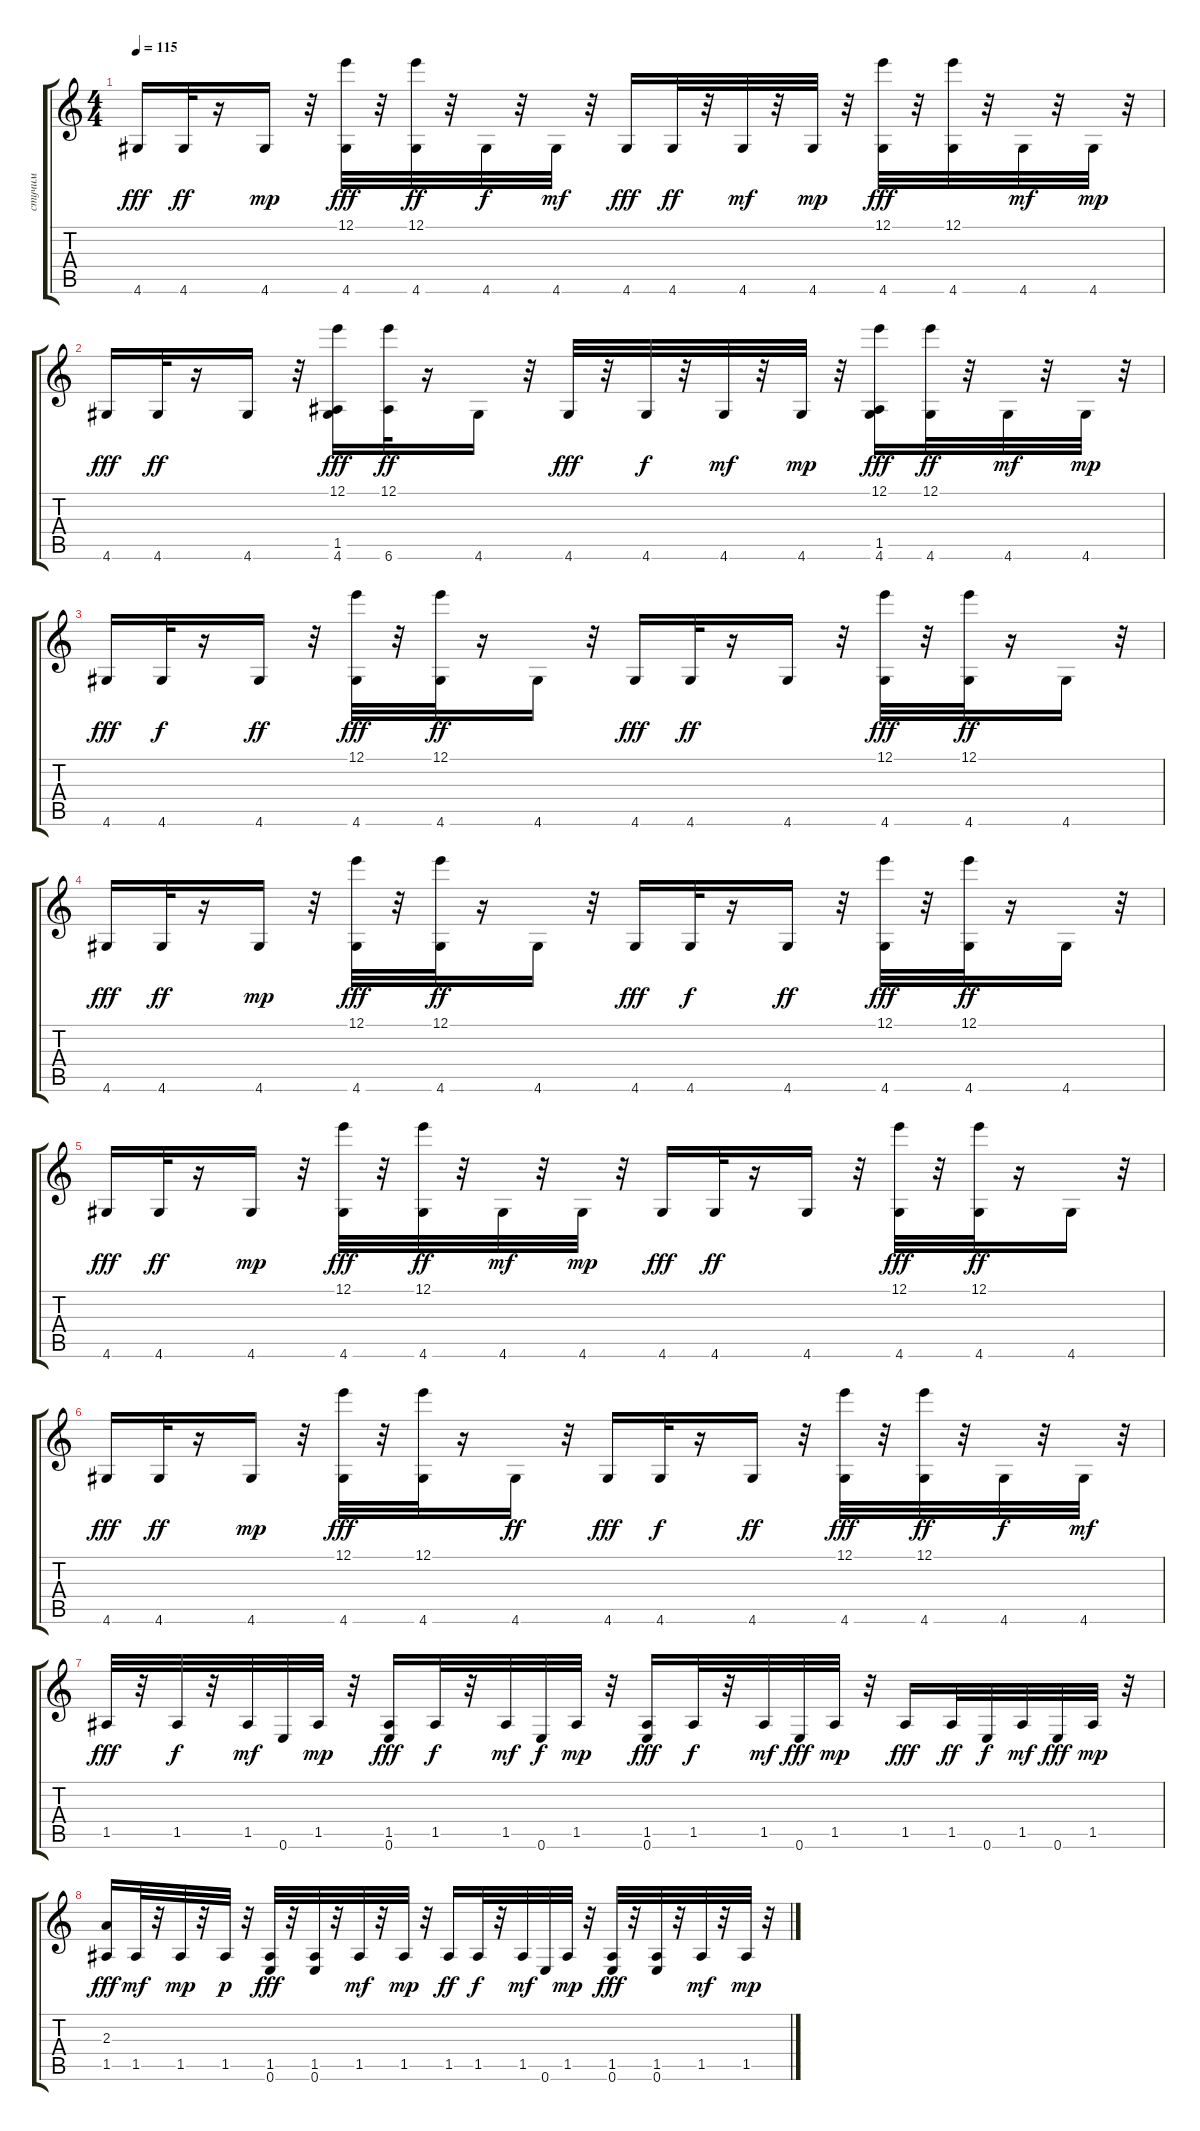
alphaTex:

\track ("стучим" "стучим") {instrument acousticguitarnylon}
\staff {score tabs}
\tuning (E4 B3 G3 D3 A2 E2) {hide}
\ts (4 4)
\tempo 115
\clef g2
\ks c
4.6.16{dy fff} 4.6.32{dy ff} r.16 4.6.16{dy mp} r.32 (12.1 4.6).32{dy fff} r.32 (12.1 4.6).32{dy ff} r.32 4.6.32{dy f} r.32 4.6.32{dy mf} r.32 4.6.16{dy fff} 4.6.32{dy ff} r.32 4.6.32{dy mf} r.32 4.6.32{dy mp} r.32 (12.1 4.6).32{dy fff} r.32 (12.1 4.6).32 r.32 4.6.32{dy mf} r.32 4.6.32{dy mp} r.32 |
4.6.16{dy fff} 4.6.32{dy ff} r.16 4.6.16 r.32 (12.1 1.5 4.6).16{dy fff} (12.1 6.6).32{dy ff} r.16 4.6.16 r.32 4.6.32{dy fff} r.32 4.6.32{dy f} r.32 4.6.32{dy mf} r.32 4.6.32{dy mp} r.32 (12.1 1.5 4.6).16{dy fff} (12.1 4.6).32{dy ff} r.32 4.6.32{dy mf} r.32 4.6.32{dy mp} r.32 |
4.6.16{dy fff} 4.6.32{dy f} r.16 4.6.16{dy ff} r.32 (12.1 4.6).32{dy fff} r.32 (12.1 4.6).32{dy ff} r.16 4.6.16 r.32 4.6.16{dy fff} 4.6.32{dy ff} r.16 4.6.16 r.32 (12.1 4.6).32{dy fff} r.32 (12.1 4.6).32{dy ff} r.16 4.6.16 r.32 |
4.6.16{dy fff} 4.6.32{dy ff} r.16 4.6.16{dy mp} r.32 (12.1 4.6).32{dy fff} r.32 (12.1 4.6).32{dy ff} r.16 4.6.16 r.32 4.6.16{dy fff} 4.6.32{dy f} r.16 4.6.16{dy ff} r.32 (12.1 4.6).32{dy fff} r.32 (12.1 4.6).32{dy ff} r.16 4.6.16 r.32 |
4.6.16{dy fff} 4.6.32{dy ff} r.16 4.6.16{dy mp} r.32 (12.1 4.6).32{dy fff} r.32 (12.1 4.6).32{dy ff} r.32 4.6.32{dy mf} r.32 4.6.32{dy mp} r.32 4.6.16{dy fff} 4.6.32{dy ff} r.16 4.6.16 r.32 (12.1 4.6).32{dy fff} r.32 (12.1 4.6).32{dy ff} r.16 4.6.16 r.32 |
4.6.16{dy fff} 4.6.32{dy ff} r.16 4.6.16{dy mp} r.32 (12.1 4.6).32{dy fff} r.32 (12.1 4.6).32 r.16 4.6.16{dy ff} r.32 4.6.16{dy fff} 4.6.32{dy f} r.16 4.6.16{dy ff} r.32 (12.1 4.6).32{dy fff} r.32 (12.1 4.6).32{dy ff} r.32 4.6.32{dy f} r.32 4.6.32{dy mf} r.32 |
1.5.32{dy fff} r.32 1.5.32{dy f} r.32 1.5.32{dy mf} 0.6.32 1.5.32{dy mp} r.32 (1.5 0.6).16{dy fff} 1.5.32{dy f} r.32 1.5.32{dy mf} 0.6.32{dy f} 1.5.32{dy mp} r.32 (1.5 0.6).16{dy fff} 1.5.32{dy f} r.32 1.5.32{dy mf} 0.6.32{dy fff} 1.5.32{dy mp} r.32 1.5.16{dy fff} 1.5.32{dy ff} 0.6.32{dy f} 1.5.32{dy mf} 0.6.32{dy fff} 1.5.32{dy mp} r.32 |
(2.3 1.5).16{dy fff} 1.5.32{dy mf} r.32 1.5.32{dy mp} r.32 1.5.32{dy p} r.32 (1.5 0.6).32{dy fff} r.32 (1.5 0.6).32 r.32 1.5.32{dy mf} r.32 1.5.32{dy mp} r.32 1.5.16{dy ff} 1.5.32{dy f} r.32 1.5.32{dy mf} 0.6.32 1.5.32{dy mp} r.32 (1.5 0.6).32{dy fff} r.32 (1.5 0.6).32 r.32 1.5.32{dy mf} r.32 1.5.32{dy mp} r.32
